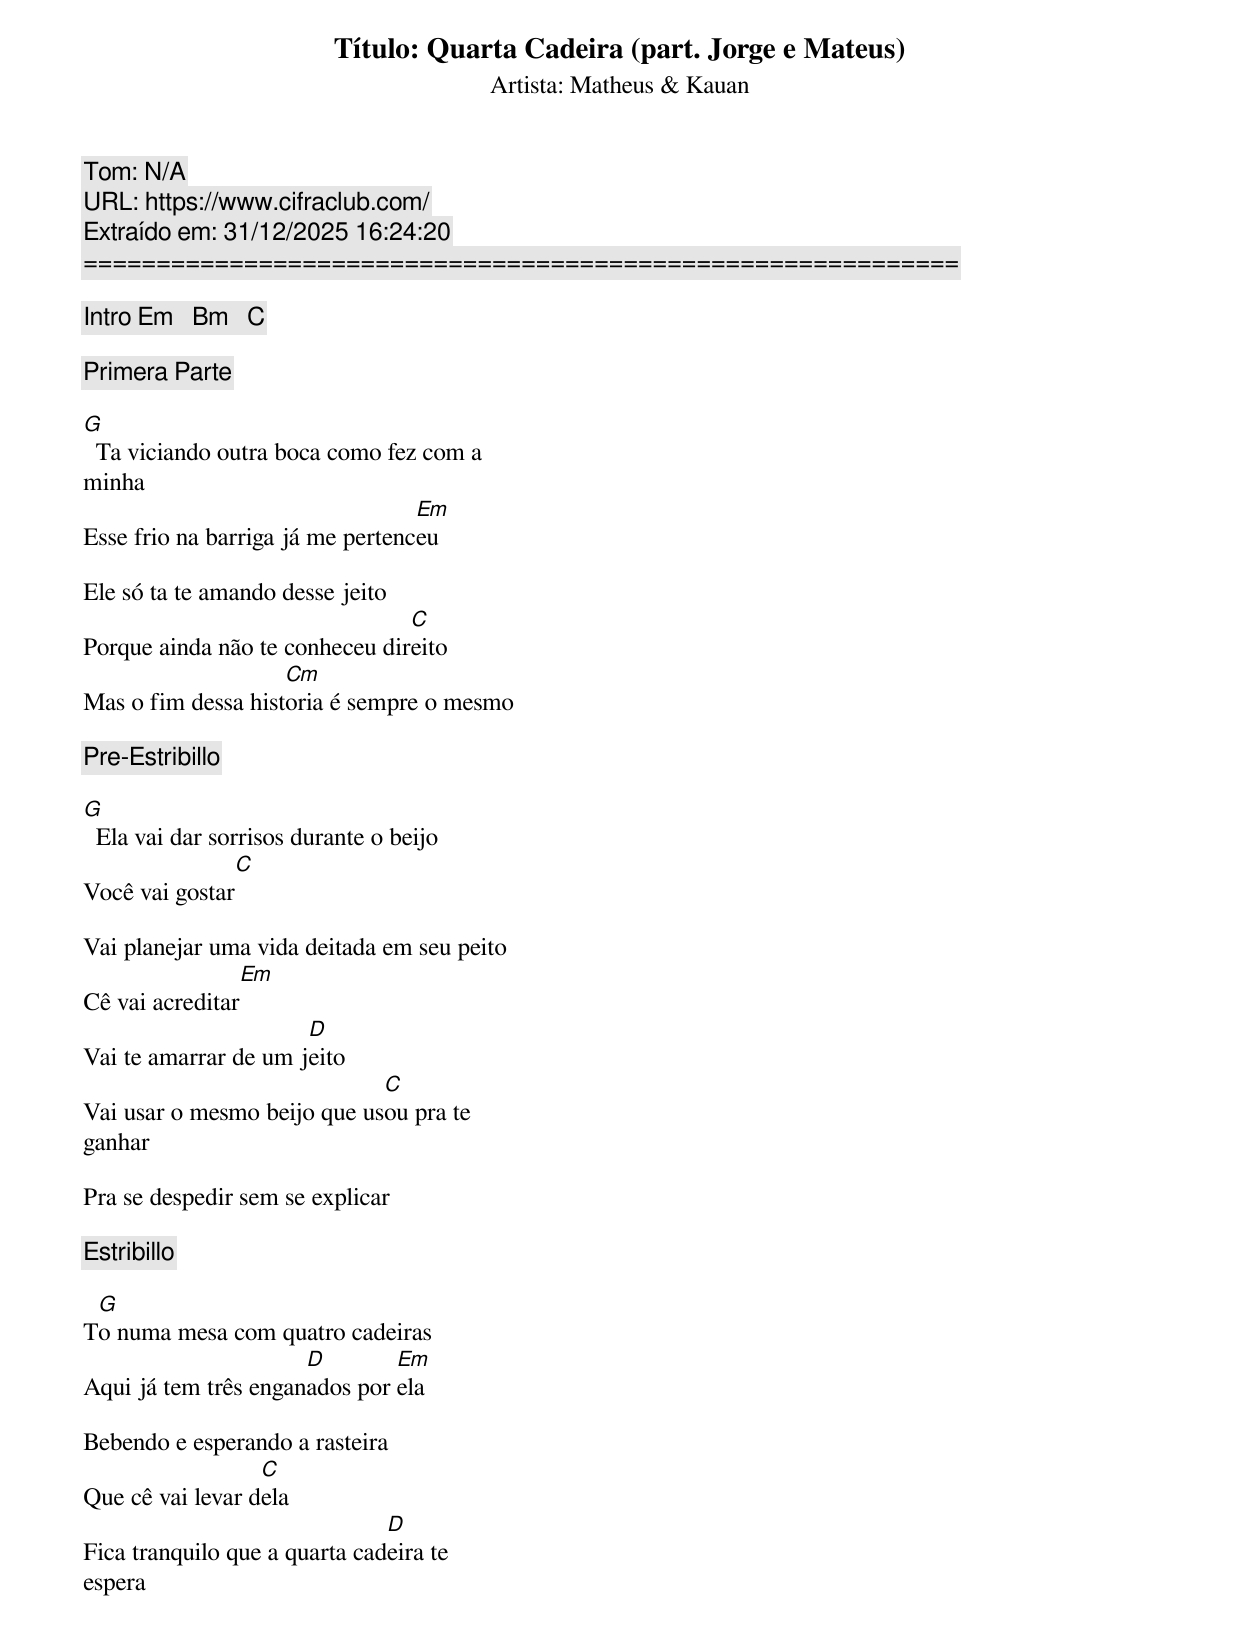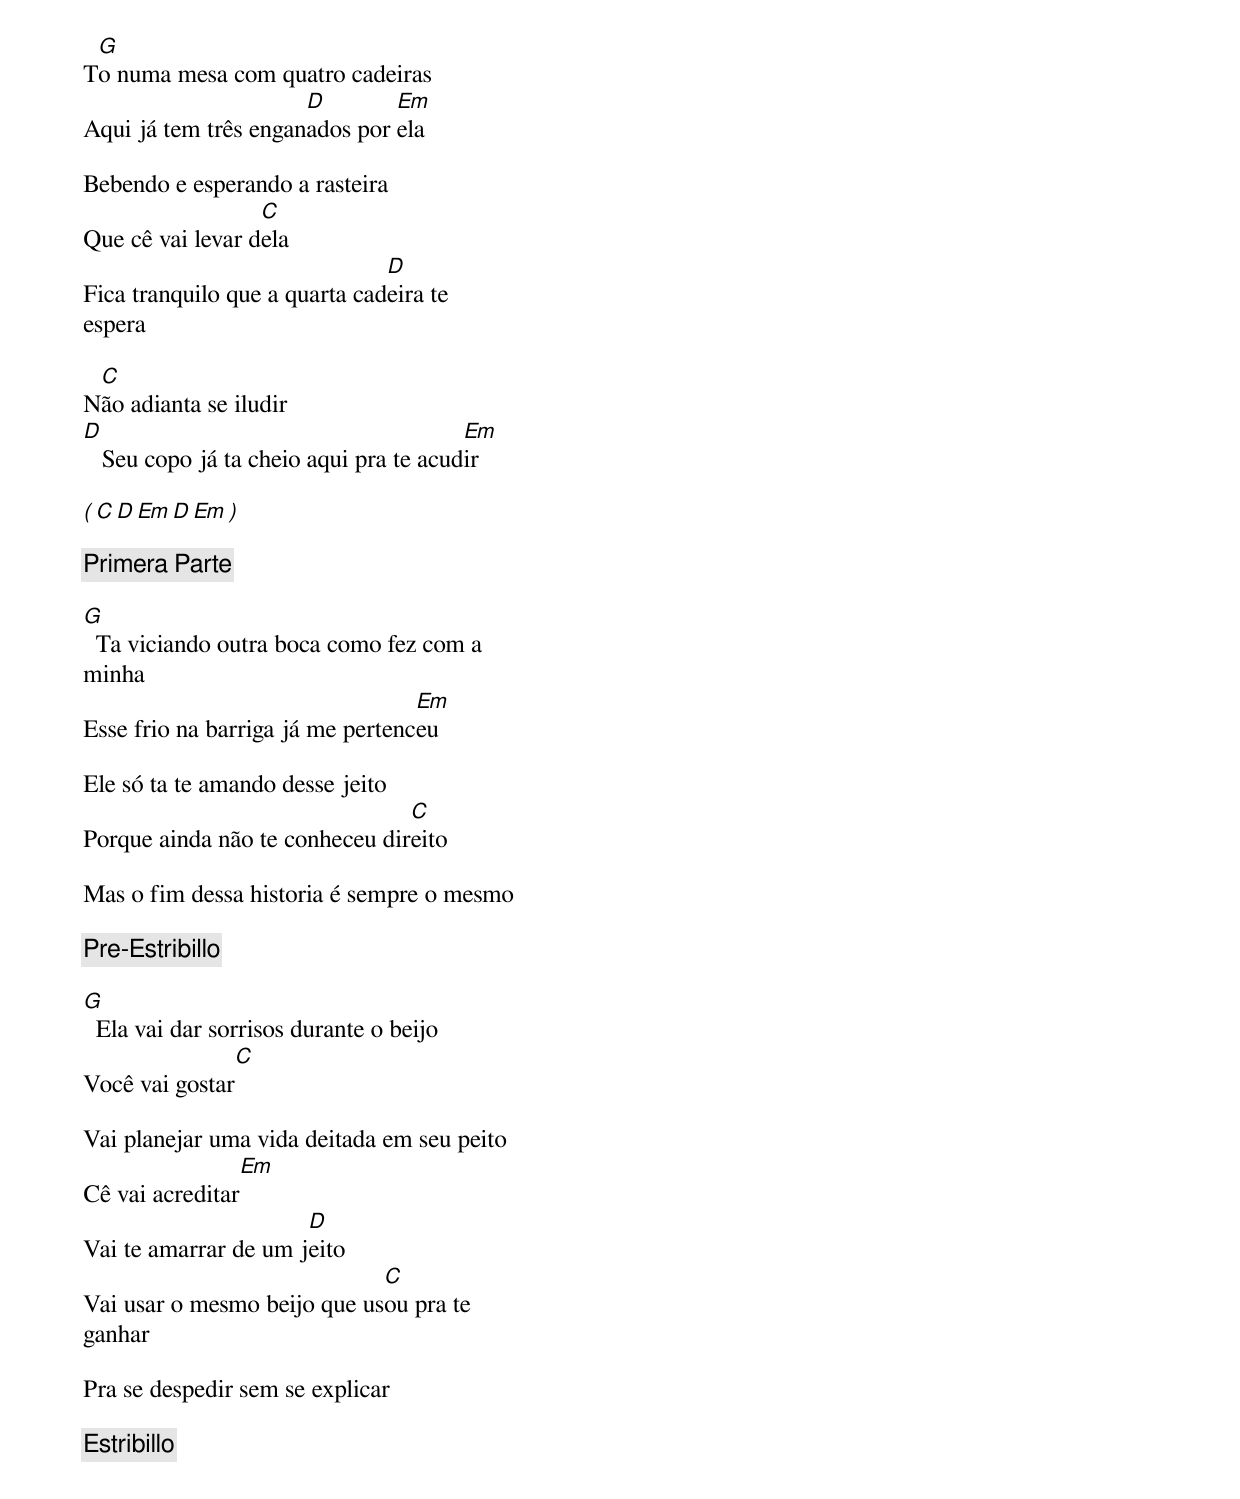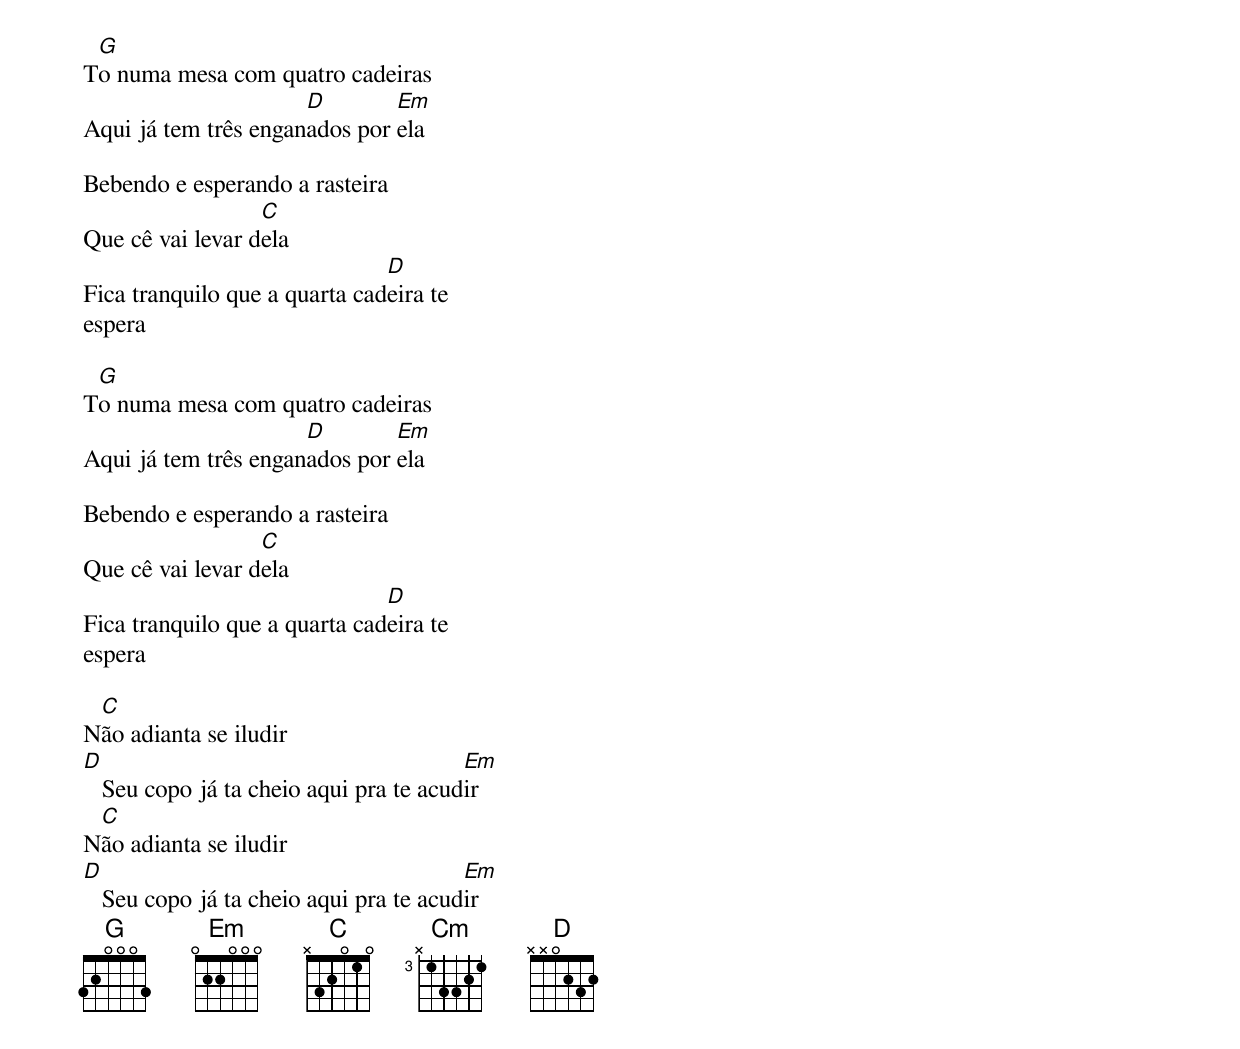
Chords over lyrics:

Título: Quarta Cadeira (part. Jorge e Mateus)
Artista: Matheus & Kauan
Tom: N/A
URL: https://www.cifraclub.com/
Extraído em: 31/12/2025 16:24:20
============================================================

[Intro] Em   Bm   C

[Primera Parte]

G
  Ta viciando outra boca como fez com a
minha
                                  Em
Esse frio na barriga já me pertenceu

Ele só ta te amando desse jeito
                                C
Porque ainda não te conheceu direito
                    Cm
Mas o fim dessa historia é sempre o mesmo

[Pre-Estribillo]

G
  Ela vai dar sorrisos durante o beijo
                C
Você vai gostar

Vai planejar uma vida deitada em seu peito
                 Em
Cê vai acreditar
                      D
Vai te amarrar de um jeito
                             C
Vai usar o mesmo beijo que usou pra te
ganhar

Pra se despedir sem se explicar

[Estribillo]

 G
To numa mesa com quatro cadeiras
                      D        Em
Aqui já tem três enganados por ela

Bebendo e esperando a rasteira
                  C
Que cê vai levar dela
                               D
Fica tranquilo que a quarta cadeira te
espera

 G
To numa mesa com quatro cadeiras
                      D        Em
Aqui já tem três enganados por ela

Bebendo e esperando a rasteira
                  C
Que cê vai levar dela
                               D
Fica tranquilo que a quarta cadeira te
espera

 C
Não adianta se iludir
D                                       Em
   Seu copo já ta cheio aqui pra te acudir

( C   D   Em   D   Em  )

[Primera Parte]

G
  Ta viciando outra boca como fez com a
minha
                                  Em
Esse frio na barriga já me pertenceu

Ele só ta te amando desse jeito
                                C
Porque ainda não te conheceu direito

Mas o fim dessa historia é sempre o mesmo

[Pre-Estribillo]

G
  Ela vai dar sorrisos durante o beijo
                C
Você vai gostar

Vai planejar uma vida deitada em seu peito
                 Em
Cê vai acreditar
                      D
Vai te amarrar de um jeito
                             C
Vai usar o mesmo beijo que usou pra te
ganhar

Pra se despedir sem se explicar

[Estribillo]

 G
To numa mesa com quatro cadeiras
                      D        Em
Aqui já tem três enganados por ela

Bebendo e esperando a rasteira
                  C
Que cê vai levar dela
                               D
Fica tranquilo que a quarta cadeira te
espera

 G
To numa mesa com quatro cadeiras
                      D        Em
Aqui já tem três enganados por ela

Bebendo e esperando a rasteira
                  C
Que cê vai levar dela
                               D
Fica tranquilo que a quarta cadeira te
espera

 C
Não adianta se iludir
D                                       Em
   Seu copo já ta cheio aqui pra te acudir
 C
Não adianta se iludir
D                                       Em
   Seu copo já ta cheio aqui pra te acudir
